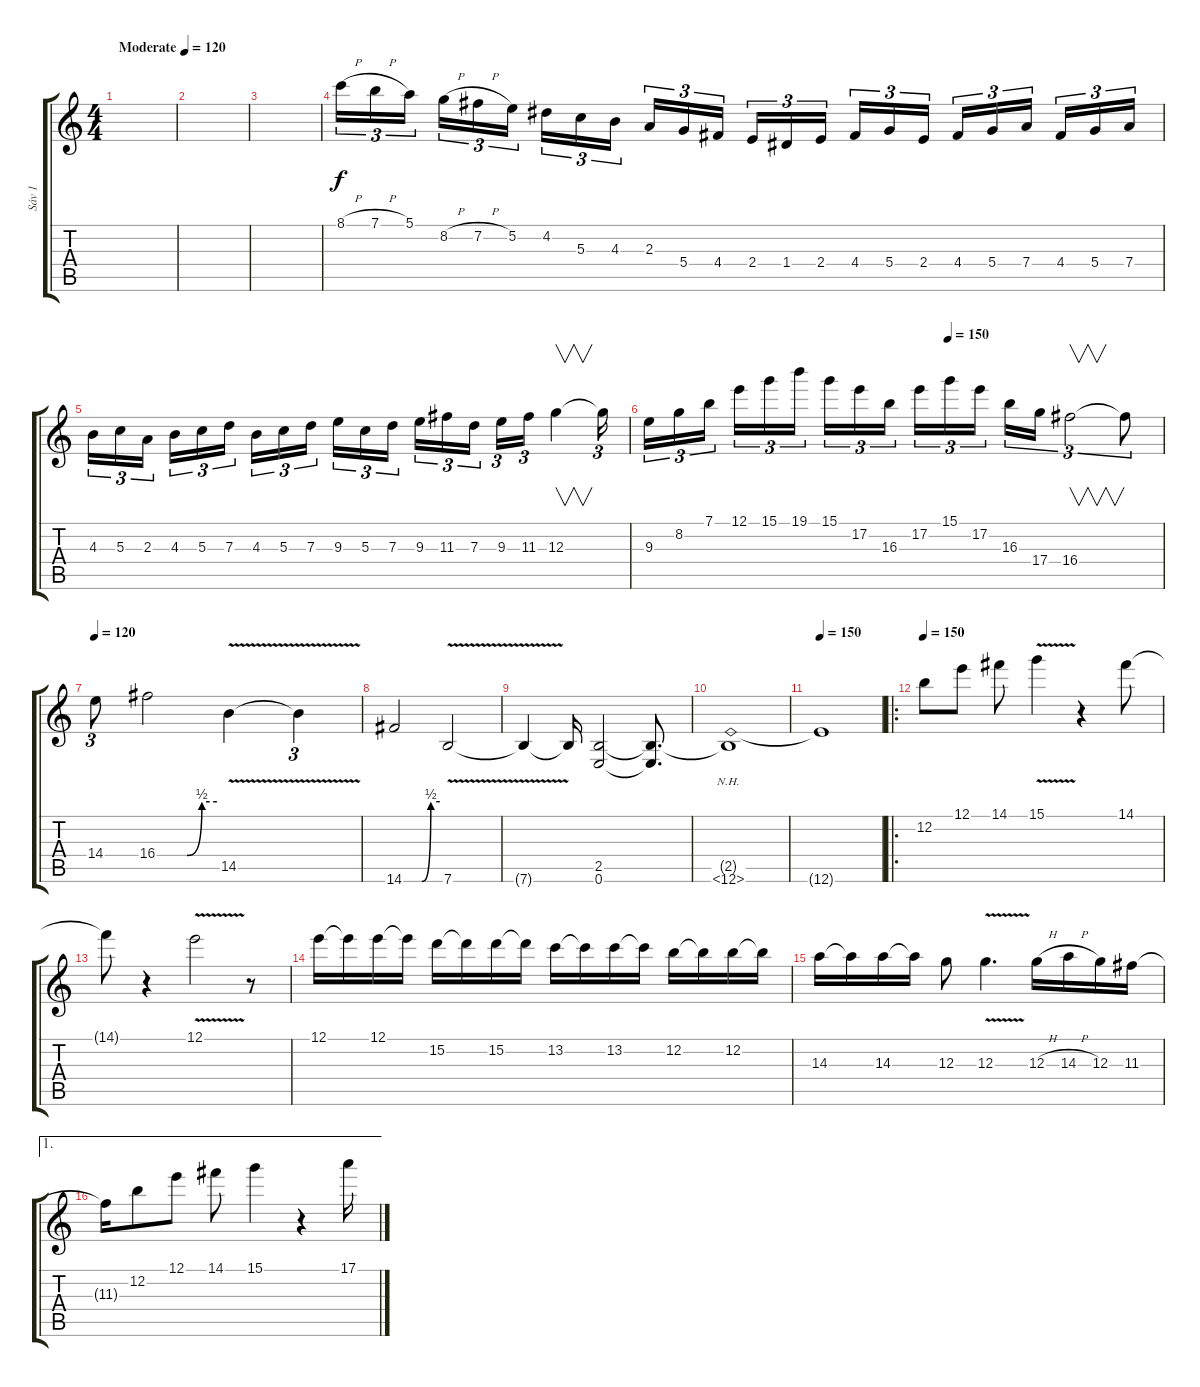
\track ("Sáv 1" "Sáv 1") {mute instrument overdrivenguitar}
\staff {score tabs}
\tuning (E4 B3 G3 D3 A2 E2) {hide}
\ts (4 4)
\tempo (120 "Moderate")
\clef g2
\ks c
|
|
|
8.1{h}.16{tu (3 2)} 7.1{h}.16{tu (3 2)} 5.1.16{tu (3 2) beam splitsecondary} 8.2{h}.16{tu (3 2)} 7.2{h}.16{tu (3 2)} 5.2.16{tu (3 2)} 4.2.16{tu (3 2)} 5.3.16{tu (3 2)} 4.3.16{tu (3 2) beam splitsecondary} 2.3.16{tu (3 2)} 5.4.16{tu (3 2)} 4.4.16{tu (3 2)} 2.4.16{tu (3 2)} 1.4.16{tu (3 2)} 2.4.16{tu (3 2) beam splitsecondary} 4.4.16{tu (3 2)} 5.4.16{tu (3 2)} 2.4.16{tu (3 2)} 4.4.16{tu (3 2)} 5.4.16{tu (3 2)} 7.4.16{tu (3 2) beam splitsecondary} 4.4.16{tu (3 2)} 5.4.16{tu (3 2)} 7.4.16{tu (3 2)} |
4.3.16{tu (3 2)} 5.3.16{tu (3 2)} 2.3.16{tu (3 2) beam splitsecondary} 4.3.16{tu (3 2)} 5.3.16{tu (3 2)} 7.3.16{tu (3 2)} 4.3.16{tu (3 2)} 5.3.16{tu (3 2)} 7.3.16{tu (3 2) beam splitsecondary} 9.3.16{tu (3 2)} 5.3.16{tu (3 2)} 7.3.16{tu (3 2)} 9.3.16{tu (3 2)} 11.3.16{tu (3 2)} 7.3.16{tu (3 2) beam splitsecondary} 9.3.16{tu (3 2)} 11.3.16{tu (3 2)} 12.3.4{v} 12.3{t}.16{tu (3 2)} |
\tempo (150 0.5833333333333334)
9.3.16{tu (3 2)} 8.2.16{tu (3 2)} 7.1.16{tu (3 2) beam splitsecondary} 12.1.16{tu (3 2)} 15.1.16{tu (3 2)} 19.1.16{tu (3 2)} 15.1.16{tu (3 2)} 17.2.16{tu (3 2)} 16.3.16{tu (3 2) beam splitsecondary} 17.2.16{tu (3 2)} 15.1.16{tu (3 2)} 17.2.16{tu (3 2)} 16.3.16{tu (3 2)} 17.4.16{tu (3 2)} 16.4.2{v tu (3 2)} 16.4{t}.8{tu (3 2)} |
\tempo 120
14.4.8{tu (3 2)} 16.4{be (custom 0 0 30 0 45 2 60 2)}.2 14.5{v}.4 14.5{t}.4{tu (3 2)} |
14.6{be (custom 0 0 30 0 45 2 60 2)}.2 7.6{v}.2 |
7.6{t}.4 7.6{t}.16 (2.5 0.6).2 (2.5{t} 0.6{t}).8{d} |
(2.5{t} 12.6{nh}).1 |
\tempo 150
12.6{t}.1 |
\ro
\tempo 150
12.2.8 12.1.8 14.1.8 15.1{v}.4 r.4 14.1.8 |
14.1{t}.8 r.4 12.1{v}.2 r.8 |
12.1.16 12.1{t}.16 12.1.16 12.1{t}.16 15.2.16 15.2{t}.16 15.2.16 15.2{t}.16 13.2.16 13.2{t}.16 13.2.16 13.2{t}.16 12.2.16 12.2{t}.16 12.2.16 12.2{t}.16 |
14.3.16 14.3{t}.16 14.3.16 14.3{t}.16 12.3.8 12.3{v}.4{d} 12.3{h}.16 14.3{h}.16 12.3.16 11.3.16 |
\ae 1
11.3{t}.16 12.2.8 12.1.8 14.1.8 15.1.4 r.4 17.1.16
